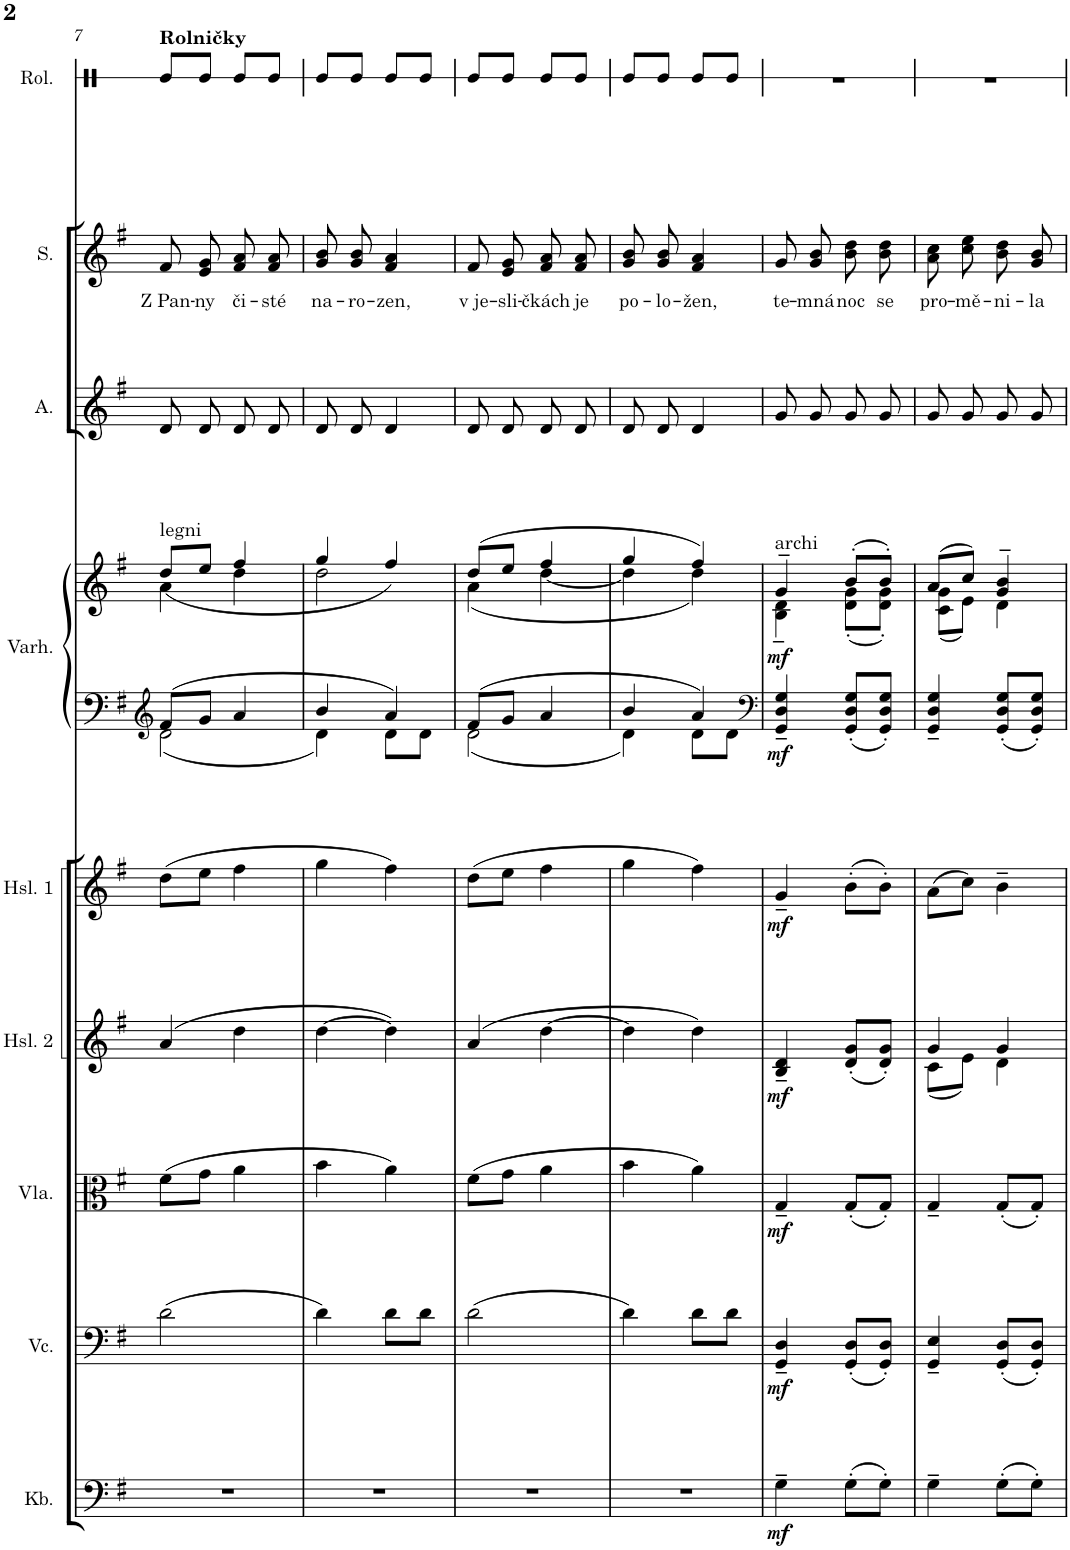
**kern	**dynam	**kern	**dynam	**kern	**dynam	**kern	**dynam	**kern	**dynam	**kern	**kern	**dynam	**kern	**kern	**text	**kern
*part9	*part9	*part8	*part8	*part7	*part7	*part6	*part6	*part5	*part5	*part4	*part4	*part4	*part3	*part2	*part2	*part1
*staff10	*staff10	*staff9	*staff9	*staff8	*staff8	*staff7	*staff7	*staff6	*staff6	*staff5	*staff4	*staff4/5	*staff3	*staff2	*staff2	*staff1
*I"Kontrabas	*	*I"Violoncello	*	*I"Viola	*	*I"Housle 2	*	*I"Housle 1	*	*I"Varhany	*	*	*I"Alt	*I"Soprán	*	*I"Rolničky
*I'Kb.	*	*I'Vc.	*	*I'Vla.	*	*I'Hsl. 2	*	*I'Hsl. 1	*	*I'Varh.	*	*	*I'A.	*I'S.	*	*I'Rol.
!!LO:PB:g=z
*clefF4	*	*clefF4	*	*clefC3	*	*clefG2	*	*clefG2	*	*clefG2	*clefG2	*	*clefG2	*clefG2	*	*clefX
*Trd7c12	*	*	*	*	*	*	*	*	*	*	*	*	*	*	*	*
*k[f#]	*	*k[f#]	*	*k[f#]	*	*k[f#]	*	*k[f#]	*	*k[f#]	*k[f#]	*	*k[f#]	*k[f#]	*	*k[]
*M2/4	*	*M2/4	*	*M2/4	*	*M2/4	*	*M2/4	*	*M2/4	*M2/4	*	*M2/4	*M2/4	*	*M2/4
=7	=7	=7	=7	=7	=7	=7	=7	=7	=7	=7	=7	=7	=7	=7	=7	=7
*	*	*	*	*	*	*	*	*	*	*^	*^	*	*	*	*	*
!	!	!	!	!	!	!	!	!	!	!	!	!	!	!	!	!	!	!LO:TX:a:B:t=Rolničky
!	!	!	!	!	!	!	!	!	!	!	!	!LO:TX:a:t=legni	!	!	!	!	!	!
!	!	!	!	!	!	!	!	!	!	!	!	!	!	!	!	!	!LO:LY:b	!
2r	.	(2d\	.	(8f#\L	.	(4a/	.	(8dd\L	.	8f#/L	2d\	4a\	(8dd/L	.	8d/L	8f#/L	Z Pan-	8Re/L
!	!	!	!	!	!	!	!	!	!	!	!	!	!	!	!	!	!LO:LY:b	!
.	.	.	.	8g\J	.	.	.	8ee\J	.	8g/J	.	.	8ee/J	.	8d/J	8e/ 8g/J	-ny	8Re/J
!	!	!	!	!	!	!	!	!	!	!	!	!	!	!	!	!	!LO:LY:b	!
.	.	.	.	4a\	.	4dd\	.	4ff#\	.	4a/	.	4dd\	4ff#/	.	8d/L	8f#/ 8a/L	či-	8Re/L
!	!	!	!	!	!	!	!	!	!	!	!	!	!	!	!	!	!LO:LY:b	!
.	.	.	.	.	.	.	.	.	.	.	.	.	.	.	8d/J	8f#/ 8a/J	-sté	8Re/J
=8	=8	=8	=8	=8	=8	=8	=8	=8	=8	=8	=8	=8	=8	=8	=8	=8	=8	=8
!	!	!	!	!	!	!	!	!	!	!	!	!	!	!	!	!	!LO:LY:b	!
2r	.	4d\)	.	4b\	.	[4dd\	.	4gg\	.	4b/	4d\	2dd\	4gg/	.	8d/L	8g/ 8b/L	na-	8Re/L
!	!	!	!	!	!	!	!	!	!	!	!	!	!	!	!	!	!LO:LY:b	!
.	.	.	.	.	.	.	.	.	.	.	.	.	.	.	8d/J	8g/ 8b/J	-ro-	8Re/J
!	!	!	!	!	!	!	!	!	!	!	!	!	!	!	!	!	!LO:LY:b	!
.	.	8d\L	.	4a\)	.	4dd\])	.	4ff#\)	.	4a/	8d\L	.	4ff#/)	.	4d/	4f#/ 4a/	-zen,	8Re/L
.	.	8d\J	.	.	.	.	.	.	.	.	8d\J	.	.	.	.	.	.	8Re/J
=9	=9	=9	=9	=9	=9	=9	=9	=9	=9	=9	=9	=9	=9	=9	=9	=9	=9	=9
!	!	!	!	!	!	!	!	!	!	!	!	!	!	!	!	!	!LO:LY:b	!
2r	.	(2d\	.	(8f#\L	.	(4a/	.	(8dd\L	.	8f#/L	2d\	(8dd/L	(4a\	.	8d/L	8f#/L	v je-	8Re/L
!	!	!	!	!	!	!	!	!	!	!	!	!	!	!	!	!	!LO:LY:b	!
.	.	.	.	8g\J	.	.	.	8ee\J	.	8g/J	.	8ee/J	.	.	8d/J	8e/ 8g/J	-sli-	8Re/J
!	!	!	!	!	!	!	!	!	!	!	!	!	!	!	!	!	!LO:LY:b	!
.	.	.	.	4a\	.	[4dd\	.	4ff#\	.	4a/	.	4ff#/	[4dd\	.	8d/L	8f#/ 8a/L	-čkách	8Re/L
!	!	!	!	!	!	!	!	!	!	!	!	!	!	!	!	!	!LO:LY:b	!
.	.	.	.	.	.	.	.	.	.	.	.	.	.	.	8d/J	8f#/ 8a/J	je	8Re/J
=10	=10	=10	=10	=10	=10	=10	=10	=10	=10	=10	=10	=10	=10	=10	=10	=10	=10	=10
!	!	!	!	!	!	!	!	!	!	!	!	!	!	!	!	!	!LO:LY:b	!
2r	.	4d\)	.	4b\	.	4dd\]	.	4gg\	.	4b/	4d\	4gg/	4dd\]	.	8d/L	8g/ 8b/L	po-	8Re/L
!	!	!	!	!	!	!	!	!	!	!	!	!	!	!	!	!	!LO:LY:b	!
.	.	.	.	.	.	.	.	.	.	.	.	.	.	.	8d/J	8g/ 8b/J	-lo-	8Re/J
!	!	!	!	!	!	!	!	!	!	!	!	!	!	!	!	!	!LO:LY:b	!
.	.	8d\L	.	4a\)	.	4dd\)	.	4ff#\)	.	4a/	8d\L	4ff#/)	4dd\)	.	4d/	4f#/ 4a/	-žen,	8Re/L
.	.	8d\J	.	.	.	.	.	.	.	.	8d\J	.	.	.	.	.	.	8Re/J
*	*	*	*	*	*	*	*	*	*	*v	*v	*	*	*	*	*	*	*
=11	=11	=11	=11	=11	=11	=11	=11	=11	=11	=11	=11	=11	=11	=11	=11	=11	=11
*	*	*	*	*	*	*	*	*	*	*clefF4	*	*	*	*	*	*	*
*	*	*	*	*	*	*	*	*	*	*^	*	*	*	*	*	*	*
!	!	!	!	!	!	!	!	!	!	!	!	!LO:TX:a:t=archi	!	!	!	!	!	!
!	!LO:DY:b	!	!LO:DY:b	!	!LO:DY:b	!	!LO:DY:b	!	!LO:DY:b	!	!	!	!	!LO:DY:b=2	!	!	!LO:LY:b	!
!	!	!	!	!	!	!	!	!	!	!	!	!	!	!LO:DY:n=1:b	!	!	!	!
*	*	*	*	*	*	*	*	*	*	*v	*v	*	*	*	*	*	*	*
4G~\	mf	4GG/~ 4D/~	mf	4G~/	mf	4B/~ 4d/~	mf	4g~/	mf	4GG/~ 4D/~ 4G/~	4g~/	4B\~ 4d\~	mf mf	8g/L	8g/L	te-	2r
!	!	!	!	!	!	!	!	!	!	!	!	!	!	!	!	!LO:LY:b	!
.	.	.	.	.	.	.	.	.	.	.	.	.	.	8g/J	8g/ 8b/J	-mná	.
!	!	!	!	!	!	!	!	!	!	!	!	!	!	!	!	!LO:LY:b	!
(8G'\L	.	(8GG/' 8D/'L	.	(8G'/L	.	(8d/' 8g/'L	.	(8b'\L	.	8GG/' 8D/' 8G/'L	(8b'/L	(8d\' 8g\'L	.	8g/L	8b\ 8dd\L	noc	.
!	!	!	!	!	!	!	!	!	!	!	!	!	!	!	!	!LO:LY:b	!
8G'\J)	.	8GG/' 8D/'J)	.	8G'/J)	.	8d/' 8g/'J)	.	8b'\J)	.	8GG/' 8D/' 8G/'J	8b'/J)	8d\' 8g\'J)	.	8g/J	8b\ 8dd\J	se	.
=12	=12	=12	=12	=12	=12	=12	=12	=12	=12	=12	=12	=12	=12	=12	=12	=12	=12
*	*	*	*	*	*	*^	*	*	*	*	*	*^	*	*	*	*	*
!	!	!	!	!	!	!	!	!	!	!	!	!	!	!	!	!	!	!LO:LY:b	!
4G~\	.	4GG/~ 4E/~	.	4G~/	.	4g/	(8c\L	.	(8a\L	.	4GG/~ 4D/~ 4G/~	(8a/L	4g\	(8c\L	.	8g/L	8a\ 8cc\L	pro-	2r
!	!	!	!	!	!	!	!	!	!	!	!	!	!	!	!	!	!	!LO:LY:b	!
.	.	.	.	.	.	.	8e\J)	.	8cc\J)	.	.	8cc/J)	.	8e\J)	.	8g/J	8cc\ 8ee\J	-mě-	.
!	!	!	!	!	!	!	!	!	!	!	!	!	!	!	!	!	!	!LO:LY:b	!
(8G'\L	.	(8GG/' 8D/'L	.	(8G'/L	.	4g/	4d\	.	4b~\	.	8GG/' 8D/' 8G/'L	4g/~ 4b/~	4d\	4ryy	.	8g/L	8b\ 8dd\L	-ni-	.
!	!	!	!	!	!	!	!	!	!	!	!	!	!	!	!	!	!	!LO:LY:b	!
8G'\J)	.	8GG/' 8D/'J)	.	8G'/J)	.	.	.	.	.	.	8GG/' 8D/' 8G/'J	.	.	.	.	8g/J	8g\ 8b\J	-la	.
*	*	*	*	*	*	*v	*v	*	*	*	*	*v	*v	*v	*	*	*	*	*
=	=	=	=	=	=	=	=	=	=	=	=	=	=	=	=	=
*-	*-	*-	*-	*-	*-	*-	*-	*-	*-	*-	*-	*-	*-	*-	*-	*-
